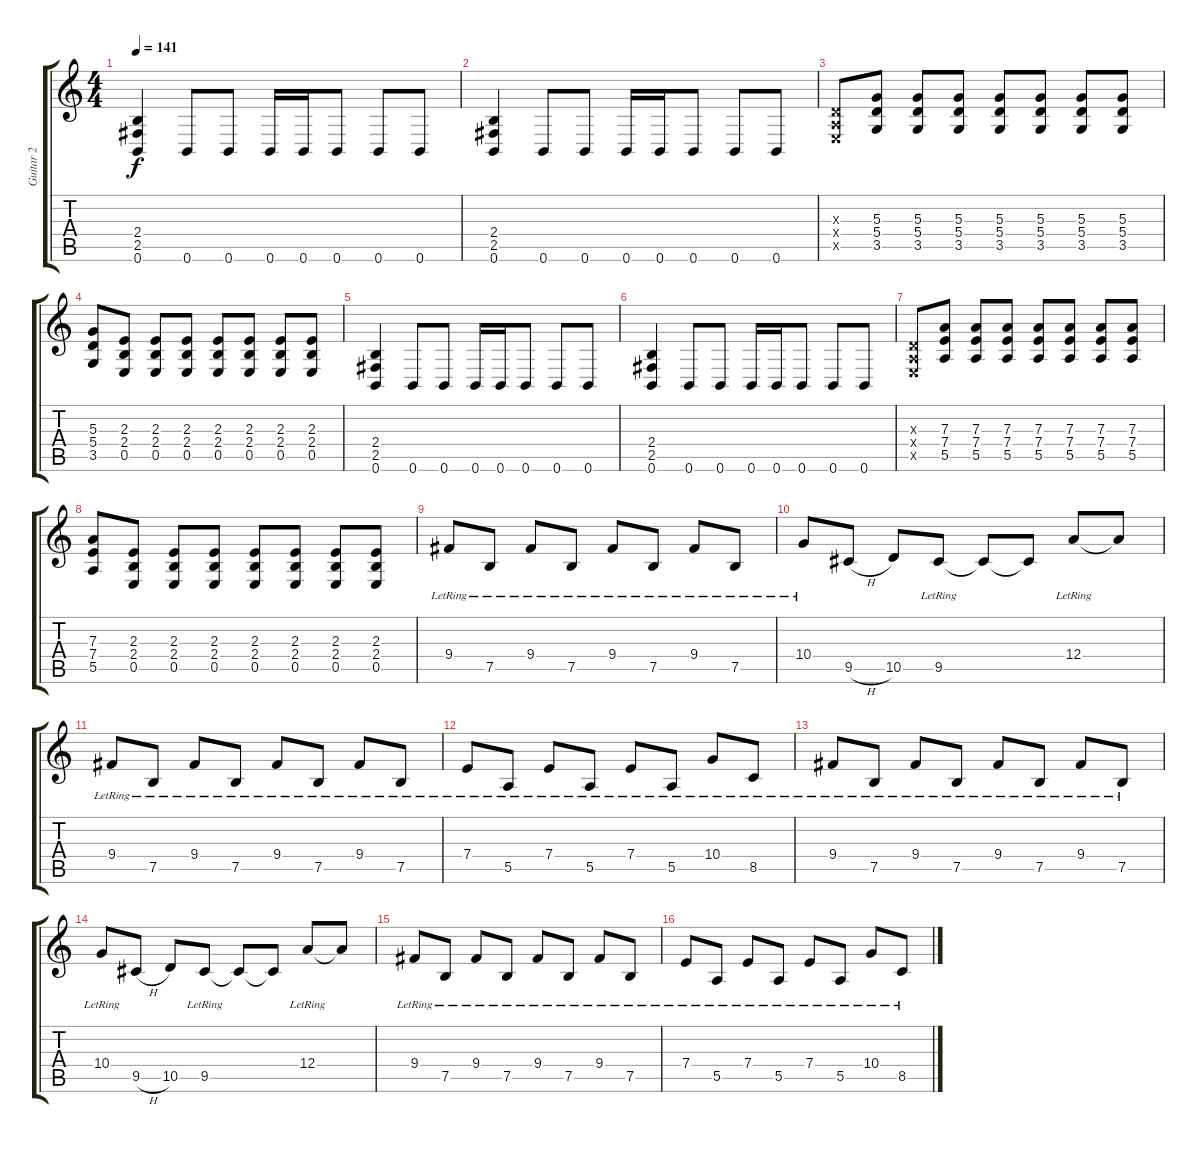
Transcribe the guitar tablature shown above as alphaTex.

\track ("Guitar 2" "Guitar 2") {instrument distortionguitar}
\staff {score tabs}
\tuning (B3 Gb3 D3 A2 E2 B1) {hide}
\ts (4 4)
\tempo 141
\clef g2
\ks c
(2.4 2.5 0.6).4{dy f} 0.6.8 0.6.8 0.6.16 0.6.16 0.6.8 0.6.8 0.6.8 |
(2.4 2.5 0.6).4 0.6.8 0.6.8 0.6.16 0.6.16 0.6.8 0.6.8 0.6.8 |
(0.3{x} 0.4{x} 0.5{x}).8 (5.3 5.4 3.5).8 (5.3 5.4 3.5).8 (5.3 5.4 3.5).8 (5.3 5.4 3.5).8 (5.3 5.4 3.5).8 (5.3 5.4 3.5).8 (5.3 5.4 3.5).8 |
(5.3 5.4 3.5).8 (2.3 2.4 0.5).8 (2.3 2.4 0.5).8 (2.3 2.4 0.5).8 (2.3 2.4 0.5).8 (2.3 2.4 0.5).8 (2.3 2.4 0.5).8 (2.3 2.4 0.5).8 |
(2.4 2.5 0.6).4 0.6.8 0.6.8 0.6.16 0.6.16 0.6.8 0.6.8 0.6.8 |
(2.4 2.5 0.6).4 0.6.8 0.6.8 0.6.16 0.6.16 0.6.8 0.6.8 0.6.8 |
(0.3{x} 0.4{x} 0.5{x}).8 (7.3 7.4 5.5).8 (7.3 7.4 5.5).8 (7.3 7.4 5.5).8 (7.3 7.4 5.5).8 (7.3 7.4 5.5).8 (7.3 7.4 5.5).8 (7.3 7.4 5.5).8 |
(7.3 7.4 5.5).8 (2.3 2.4 0.5).8 (2.3 2.4 0.5).8 (2.3 2.4 0.5).8 (2.3 2.4 0.5).8 (2.3 2.4 0.5).8 (2.3 2.4 0.5).8 (2.3 2.4 0.5).8 |
\section ("" "")
9.4{lr}.8 7.5{lr}.8 9.4{lr}.8 7.5{lr}.8 9.4{lr}.8 7.5{lr}.8 9.4{lr}.8 7.5{lr}.8 |
10.4{lr}.8 9.5{h}.8 10.5.8 9.5{lr}.8 9.5{t}.8 9.5{t}.8 12.4{lr}.8 12.4{t}.8 |
9.4{lr}.8 7.5{lr}.8 9.4{lr}.8 7.5{lr}.8 9.4{lr}.8 7.5{lr}.8 9.4{lr}.8 7.5{lr}.8 |
7.4{lr}.8 5.5{lr}.8 7.4{lr}.8 5.5{lr}.8 7.4{lr}.8 5.5{lr}.8 10.4{lr}.8 8.5{lr}.8 |
9.4{lr}.8 7.5{lr}.8 9.4{lr}.8 7.5{lr}.8 9.4{lr}.8 7.5{lr}.8 9.4{lr}.8 7.5{lr}.8 |
10.4{lr}.8 9.5{h}.8 10.5.8 9.5{lr}.8 9.5{t}.8 9.5{t}.8 12.4{lr}.8 12.4{t}.8 |
9.4{lr}.8 7.5{lr}.8 9.4{lr}.8 7.5{lr}.8 9.4{lr}.8 7.5{lr}.8 9.4{lr}.8 7.5{lr}.8 |
7.4{lr}.8 5.5{lr}.8 7.4{lr}.8 5.5{lr}.8 7.4{lr}.8 5.5{lr}.8 10.4{lr}.8 8.5{lr}.8
